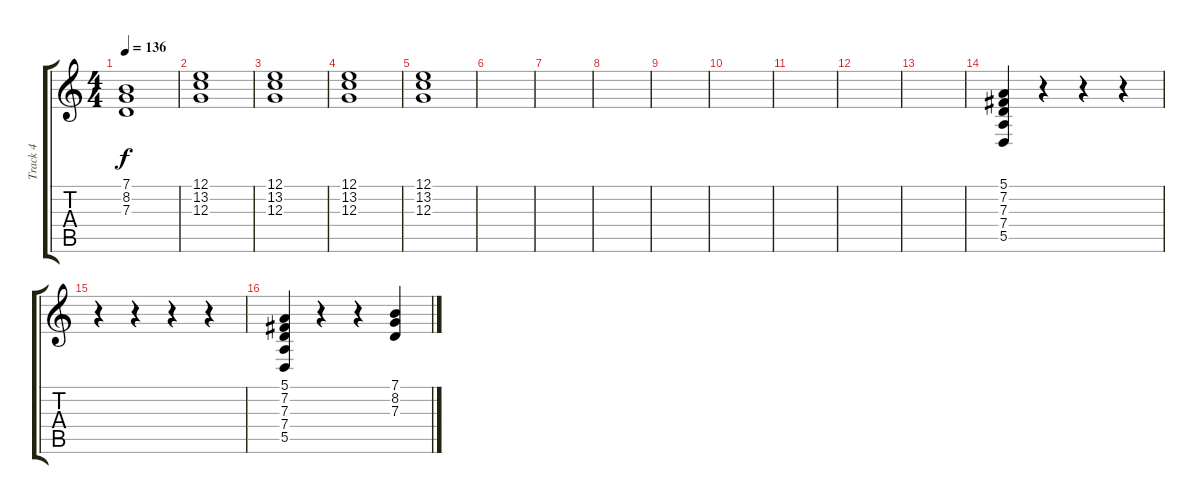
\track ("Track 4" "Track 4") {instrument lead2sawtooth}
\staff {score tabs}
\tuning (E4 B3 G3 D3 A2 E2) {hide}
\ts (4 4)
\tempo 136
\clef g2
\ks c
(7.1 8.2 7.3).1{dy f} |
(12.1 13.2 12.3).1 |
(12.1 13.2 12.3).1 |
(12.1 13.2 12.3).1 |
(12.1 13.2 12.3).1 |
|
|
|
|
|
|
|
|
(5.1 7.2 7.3 7.4 5.5).4 r.4 r.4 r.4 |
r.4 r.4 r.4 r.4 |
(5.1 7.2 7.3 7.4 5.5).4 r.4 r.4 (7.1 8.2 7.3).4
